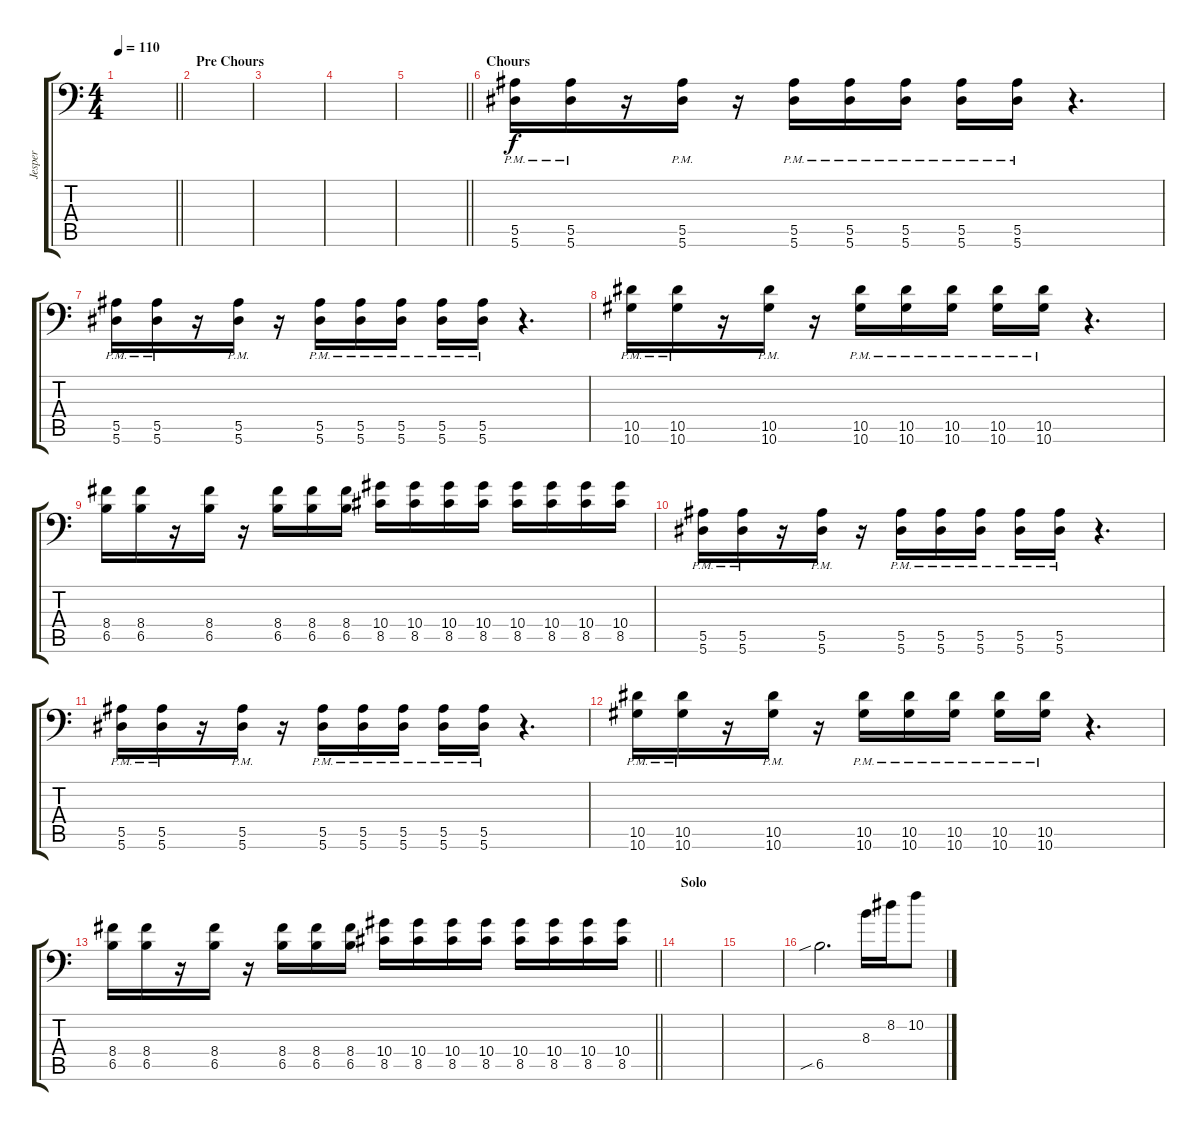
\track ("Jesper" "Jesper") {instrument distortionguitar}
\staff {score tabs}
\tuning (C4 G3 Eb3 Bb2 F2 Bb1) {hide}
\ts (4 4)
\tempo 110
\clef f4
\barLineRight lightlight
\ks c
|
\section ("" "Pre Chours")
|
|
|
\barLineRight lightlight
|
\section ("" "Chours")
(5.5{pm} 5.6{pm}).16 (5.5{pm} 5.6{pm}).16 r.16 (5.5{pm} 5.6{pm}).16 r.16 (5.5{pm} 5.6{pm}).16 (5.5{pm} 5.6{pm}).16 (5.5{pm} 5.6{pm}).16 (5.5{pm} 5.6{pm}).16 (5.5{pm} 5.6{pm}).16 r.4{d} |
(5.5{pm} 5.6{pm}).16 (5.5{pm} 5.6{pm}).16 r.16 (5.5{pm} 5.6{pm}).16 r.16 (5.5{pm} 5.6{pm}).16 (5.5{pm} 5.6{pm}).16 (5.5{pm} 5.6{pm}).16 (5.5{pm} 5.6{pm}).16 (5.5{pm} 5.6{pm}).16 r.4{d} |
(10.5{pm} 10.6{pm}).16 (10.5{pm} 10.6{pm}).16 r.16 (10.5{pm} 10.6{pm}).16 r.16 (10.5{pm} 10.6{pm}).16 (10.5{pm} 10.6{pm}).16 (10.5{pm} 10.6{pm}).16 (10.5{pm} 10.6{pm}).16 (10.5{pm} 10.6{pm}).16 r.4{d} |
(8.4 6.5).16 (8.4 6.5).16 r.16 (8.4 6.5).16 r.16 (8.4 6.5).16 (8.4 6.5).16 (8.4 6.5).16 (10.4 8.5).16 (10.4 8.5).16 (10.4 8.5).16 (10.4 8.5).16 (10.4 8.5).16 (10.4 8.5).16 (10.4 8.5).16 (10.4 8.5).16 |
(5.5{pm} 5.6{pm}).16 (5.5{pm} 5.6{pm}).16 r.16 (5.5{pm} 5.6{pm}).16 r.16 (5.5{pm} 5.6{pm}).16 (5.5{pm} 5.6{pm}).16 (5.5{pm} 5.6{pm}).16 (5.5{pm} 5.6{pm}).16 (5.5{pm} 5.6{pm}).16 r.4{d} |
(5.5{pm} 5.6{pm}).16 (5.5{pm} 5.6{pm}).16 r.16 (5.5{pm} 5.6{pm}).16 r.16 (5.5{pm} 5.6{pm}).16 (5.5{pm} 5.6{pm}).16 (5.5{pm} 5.6{pm}).16 (5.5{pm} 5.6{pm}).16 (5.5{pm} 5.6{pm}).16 r.4{d} |
(10.5{pm} 10.6{pm}).16 (10.5{pm} 10.6{pm}).16 r.16 (10.5{pm} 10.6{pm}).16 r.16 (10.5{pm} 10.6{pm}).16 (10.5{pm} 10.6{pm}).16 (10.5{pm} 10.6{pm}).16 (10.5{pm} 10.6{pm}).16 (10.5{pm} 10.6{pm}).16 r.4{d} |
\barLineRight lightlight
(8.4 6.5).16 (8.4 6.5).16 r.16 (8.4 6.5).16 r.16 (8.4 6.5).16 (8.4 6.5).16 (8.4 6.5).16 (10.4 8.5).16 (10.4 8.5).16 (10.4 8.5).16 (10.4 8.5).16 (10.4 8.5).16 (10.4 8.5).16 (10.4 8.5).16 (10.4 8.5).16 |
\section ("" "Solo")
|
|
6.5{sib}.2{d} 8.3.16 8.2.16 10.2.8
